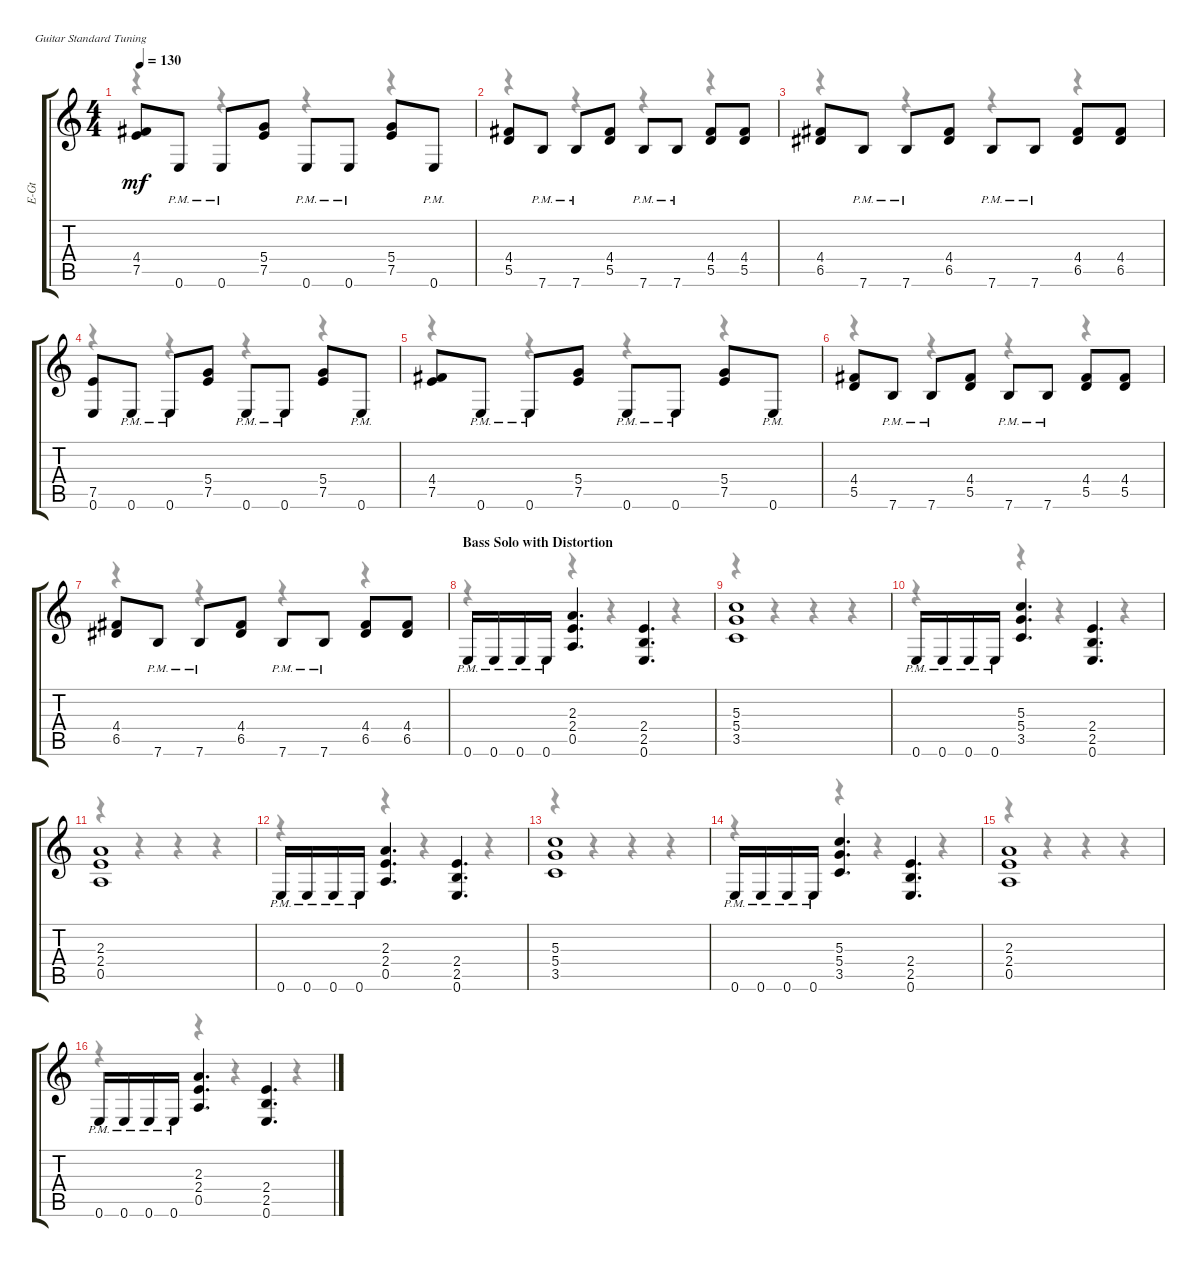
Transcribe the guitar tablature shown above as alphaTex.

\bracketExtendMode groupsimilarinstruments
\track ("James Hetfield (Rhythm)" "E-Gt") {instrument distortionguitar}
\staff {score tabs}
\tuning (E4 B3 G3 D3 A2 E2)
\voice
\ts (4 4)
\tempo 130
\clef g2
\ks c
(4.4{acc #} 7.5).8{dy mf beam Up} 0.6{pm}.8{beam Up} 0.6{pm}.8{beam Up} (5.4 7.5).8{beam Up} 0.6{pm}.8{beam Up} 0.6{pm}.8{beam Up} (5.4 7.5).8{beam Up} 0.6{pm}.8{beam Up} |
(4.4{acc #} 5.5).8{beam Up} 7.6{pm}.8{beam Up} 7.6{pm}.8{beam Up} (4.4{acc #} 5.5).8{beam Up} 7.6{pm}.8{beam Up} 7.6{pm}.8{beam Up} (4.4{acc #} 5.5).8{beam Up} (4.4{acc #} 5.5).8{beam Up} |
(4.4{acc #} 6.5{acc #}).8{beam Up} 7.6{pm}.8{beam Up} 7.6{pm}.8{beam Up} (4.4{acc #} 6.5{acc #}).8{beam Up} 7.6{pm}.8{beam Up} 7.6{pm}.8{beam Up} (4.4{acc #} 6.5{acc #}).8{beam Up} (4.4{acc #} 6.5{acc #}).8{beam Up} |
(7.5 0.6).8{beam Up} 0.6{pm}.8{beam Up} 0.6{pm}.8{beam Up} (5.4 7.5).8{beam Up} 0.6{pm}.8{beam Up} 0.6{pm}.8{beam Up} (5.4 7.5).8{beam Up} 0.6{pm}.8{beam Up} |
(4.4{acc #} 7.5).8{beam Up} 0.6{pm}.8{beam Up} 0.6{pm}.8{beam Up} (5.4 7.5).8{beam Up} 0.6{pm}.8{beam Up} 0.6{pm}.8{beam Up} (5.4 7.5).8{beam Up} 0.6{pm}.8{beam Up} |
(4.4{acc #} 5.5).8{beam Up} 7.6{pm}.8{beam Up} 7.6{pm}.8{beam Up} (4.4{acc #} 5.5).8{beam Up} 7.6{pm}.8{beam Up} 7.6{pm}.8{beam Up} (4.4{acc #} 5.5).8{beam Up} (4.4{acc #} 5.5).8{beam Up} |
(4.4{acc #} 6.5{acc #}).8{beam Up} 7.6{pm}.8{beam Up} 7.6{pm}.8{beam Up} (4.4{acc #} 6.5{acc #}).8{beam Up} 7.6{pm}.8{beam Up} 7.6{pm}.8{beam Up} (4.4{acc #} 6.5{acc #}).8{beam Up} (4.4{acc #} 6.5{acc #}).8{beam Up} |
\section ("" "Bass Solo with Distortion  ")
0.6{pm}.16{beam Up} 0.6{pm}.16{beam Up} 0.6{pm}.16{beam Up} 0.6{pm}.16{beam Up} (2.3 2.4 0.5).4{d beam Up} (2.4 2.5 0.6).4{d beam Up} |
(5.3 5.4 3.5).1{beam Up} |
0.6{pm}.16{beam Up} 0.6{pm}.16{beam Up} 0.6{pm}.16{beam Up} 0.6{pm}.16{beam Up} (5.3 5.4 3.5).4{d beam Up} (2.4 2.5 0.6).4{d beam Up} |
(2.3 2.4 0.5).1{beam Up} |
0.6{pm}.16{beam Up} 0.6{pm}.16{beam Up} 0.6{pm}.16{beam Up} 0.6{pm}.16{beam Up} (2.3 2.4 0.5).4{d beam Up} (2.4 2.5 0.6).4{d beam Up} |
(5.3 5.4 3.5).1{beam Up} |
0.6{pm}.16{beam Up} 0.6{pm}.16{beam Up} 0.6{pm}.16{beam Up} 0.6{pm}.16{beam Up} (5.3 5.4 3.5).4{d beam Up} (2.4 2.5 0.6).4{d beam Up} |
(2.3 2.4 0.5).1{beam Up} |
0.6{pm}.16{beam Up} 0.6{pm}.16{beam Up} 0.6{pm}.16{beam Up} 0.6{pm}.16{beam Up} (2.3 2.4 0.5).4{d beam Up} (2.4 2.5 0.6).4{d beam Up}
\voice
\clef g2
\ottava regular
\simile none
\ks c
r.4{dy mf beam Down} r.4{beam Down} r.4{beam Down} r.4{beam Down} |
r.4{beam Down} r.4{beam Down} r.4{beam Down} r.4{beam Down} |
r.4{beam Down} r.4{beam Down} r.4{beam Down} r.4{beam Down} |
r.4{beam Down} r.4{beam Down} r.4{beam Down} r.4{beam Down} |
r.4{beam Down} r.4{beam Down} r.4{beam Down} r.4{beam Down} |
r.4{beam Down} r.4{beam Down} r.4{beam Down} r.4{beam Down} |
r.4{beam Down} r.4{beam Down} r.4{beam Down} r.4{beam Down} |
r.4{beam Down} r.4{beam Down} r.4{beam Down} r.4{beam Down} |
r.4{beam Down} r.4{beam Down} r.4{beam Down} r.4{beam Down} |
r.4{beam Down} r.4{beam Down} r.4{beam Down} r.4{beam Down} |
r.4{beam Down} r.4{beam Down} r.4{beam Down} r.4{beam Down} |
r.4{beam Down} r.4{beam Down} r.4{beam Down} r.4{beam Down} |
r.4{beam Down} r.4{beam Down} r.4{beam Down} r.4{beam Down} |
r.4{beam Down} r.4{beam Down} r.4{beam Down} r.4{beam Down} |
r.4{beam Down} r.4{beam Down} r.4{beam Down} r.4{beam Down} |
r.4{beam Down} r.4{beam Down} r.4{beam Down} r.4{beam Down}
